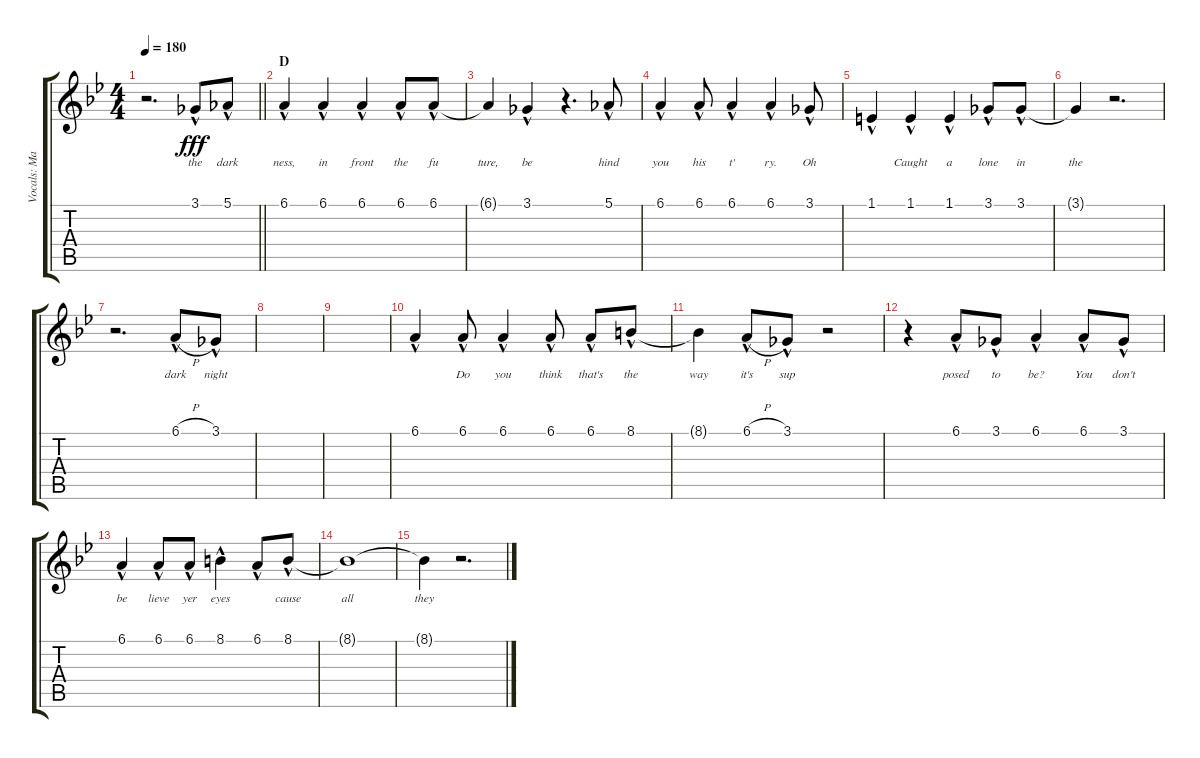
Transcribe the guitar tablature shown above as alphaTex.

\track ("Vocals: Martin" "Vocals: Ma") {instrument lead2sawtooth}
\staff {score tabs}
\tuning (Eb4 Bb3 Gb3 Db3 Ab2 Eb2) {hide}
\ts (4 4)
\tempo 180
\clef g2
\barLineRight lightlight
\ks bb
r.2{d dy fff} 3.1{hac}.8{lyrics (0 "the") lyrics (1 "") lyrics (2 "") lyrics (3 "") lyrics (4 "")} 5.1{hac}.8{lyrics (0 "dark") lyrics (1 "") lyrics (2 "") lyrics (3 "") lyrics (4 "")} |
\section ("" "D")
6.1{hac}.4{lyrics (0 "ness,") lyrics (1 "") lyrics (2 "") lyrics (3 "") lyrics (4 "")} 6.1{hac}.4{lyrics (0 "in") lyrics (1 "") lyrics (2 "") lyrics (3 "") lyrics (4 "")} 6.1{hac}.4{lyrics (0 "front") lyrics (1 "") lyrics (2 "") lyrics (3 "") lyrics (4 "")} 6.1{hac}.8{lyrics (0 "the") lyrics (1 "") lyrics (2 "") lyrics (3 "") lyrics (4 "")} 6.1{hac}.8{lyrics (0 "fu") lyrics (1 "") lyrics (2 "") lyrics (3 "") lyrics (4 "")} |
6.1{t}.4{lyrics (0 "ture,") lyrics (1 "") lyrics (2 "") lyrics (3 "") lyrics (4 "")} 3.1{hac}.4{lyrics (0 "be") lyrics (1 "") lyrics (2 "") lyrics (3 "") lyrics (4 "")} r.4{d} 5.1{hac}.8{lyrics (0 "hind") lyrics (1 "") lyrics (2 "") lyrics (3 "") lyrics (4 "")} |
6.1{hac}.4{lyrics (0 "you") lyrics (1 "") lyrics (2 "") lyrics (3 "") lyrics (4 "")} 6.1{hac}.8{lyrics (0 "his") lyrics (1 "") lyrics (2 "") lyrics (3 "") lyrics (4 "")} 6.1{hac}.4{lyrics (0 "t'") lyrics (1 "") lyrics (2 "") lyrics (3 "") lyrics (4 "")} 6.1{hac}.4{lyrics (0 "ry.") lyrics (1 "") lyrics (2 "") lyrics (3 "") lyrics (4 "")} 3.1{hac}.8{lyrics (0 "Oh") lyrics (1 "") lyrics (2 "") lyrics (3 "") lyrics (4 "")} |
1.1{hac}.4{lyrics (0 "") lyrics (1 "") lyrics (2 "") lyrics (3 "") lyrics (4 "")} 1.1{hac}.4{lyrics (0 "Caught") lyrics (1 "") lyrics (2 "") lyrics (3 "") lyrics (4 "")} 1.1{hac}.4{lyrics (0 "a") lyrics (1 "") lyrics (2 "") lyrics (3 "") lyrics (4 "")} 3.1{hac}.8{lyrics (0 "lone") lyrics (1 "") lyrics (2 "") lyrics (3 "") lyrics (4 "")} 3.1{hac}.8{lyrics (0 "in") lyrics (1 "") lyrics (2 "") lyrics (3 "") lyrics (4 "")} |
3.1{t}.4{lyrics (0 "the") lyrics (1 "") lyrics (2 "") lyrics (3 "") lyrics (4 "")} r.2{d} |
r.2{d} 6.1{h hac}.8{lyrics (0 "dark") lyrics (1 "") lyrics (2 "") lyrics (3 "") lyrics (4 "")} 3.1{hac}.8{lyrics (0 "night") lyrics (1 "") lyrics (2 "") lyrics (3 "") lyrics (4 "")} |
|
|
6.1{hac}.4{lyrics (0 "") lyrics (1 "") lyrics (2 "") lyrics (3 "") lyrics (4 "")} 6.1{hac}.8{lyrics (0 "Do") lyrics (1 "") lyrics (2 "") lyrics (3 "") lyrics (4 "")} 6.1{hac}.4{lyrics (0 "you") lyrics (1 "") lyrics (2 "") lyrics (3 "") lyrics (4 "")} 6.1{hac}.8{lyrics (0 "think") lyrics (1 "") lyrics (2 "") lyrics (3 "") lyrics (4 "")} 6.1{hac}.8{lyrics (0 "that's") lyrics (1 "") lyrics (2 "") lyrics (3 "") lyrics (4 "")} 8.1{hac}.8{lyrics (0 "the") lyrics (1 "") lyrics (2 "") lyrics (3 "") lyrics (4 "")} |
8.1{t}.4{lyrics (0 "way") lyrics (1 "") lyrics (2 "") lyrics (3 "") lyrics (4 "")} 6.1{h hac}.8{lyrics (0 "it's") lyrics (1 "") lyrics (2 "") lyrics (3 "") lyrics (4 "")} 3.1{hac}.8{lyrics (0 "sup") lyrics (1 "") lyrics (2 "") lyrics (3 "") lyrics (4 "")} r.2 |
r.4 6.1{hac}.8{lyrics (0 "posed") lyrics (1 "") lyrics (2 "") lyrics (3 "") lyrics (4 "")} 3.1{hac}.8{lyrics (0 "to") lyrics (1 "") lyrics (2 "") lyrics (3 "") lyrics (4 "")} 6.1{hac}.4{lyrics (0 "be?") lyrics (1 "") lyrics (2 "") lyrics (3 "") lyrics (4 "")} 6.1{hac}.8{lyrics (0 "You") lyrics (1 "") lyrics (2 "") lyrics (3 "") lyrics (4 "")} 3.1{hac}.8{lyrics (0 "don't") lyrics (1 "") lyrics (2 "") lyrics (3 "") lyrics (4 "")} |
6.1{hac}.4{lyrics (0 "be") lyrics (1 "") lyrics (2 "") lyrics (3 "") lyrics (4 "")} 6.1{hac}.8{lyrics (0 "lieve") lyrics (1 "") lyrics (2 "") lyrics (3 "") lyrics (4 "")} 6.1{hac}.8{lyrics (0 "yer") lyrics (1 "") lyrics (2 "") lyrics (3 "") lyrics (4 "")} 8.1{hac}.4{lyrics (0 "eyes") lyrics (1 "") lyrics (2 "") lyrics (3 "") lyrics (4 "")} 6.1{hac}.8{lyrics (0 "") lyrics (1 "") lyrics (2 "") lyrics (3 "") lyrics (4 "")} 8.1{hac}.8{lyrics (0 "cause") lyrics (1 "") lyrics (2 "") lyrics (3 "") lyrics (4 "")} |
8.1{t}.1{lyrics (0 "all") lyrics (1 "") lyrics (2 "") lyrics (3 "") lyrics (4 "")} |
8.1{t}.4{lyrics (0 "they") lyrics (1 "") lyrics (2 "") lyrics (3 "") lyrics (4 "")} r.2{d}
